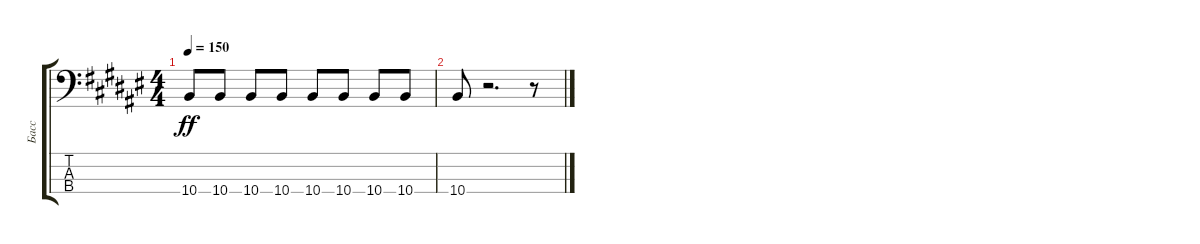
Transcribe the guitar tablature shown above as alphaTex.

\track ("Басс" "Басс") {instrument electricbassfinger}
\staff {score tabs}
\tuning (Gb2 Db2 Ab1 Db1) {hide}
\ts (4 4)
\tempo 150
\clef f4
\ks d#minor
10.4.8{dy ff} 10.4.8 10.4.8 10.4.8 10.4.8 10.4.8 10.4.8 10.4.8 |
10.4.8 r.2{d} r.8
